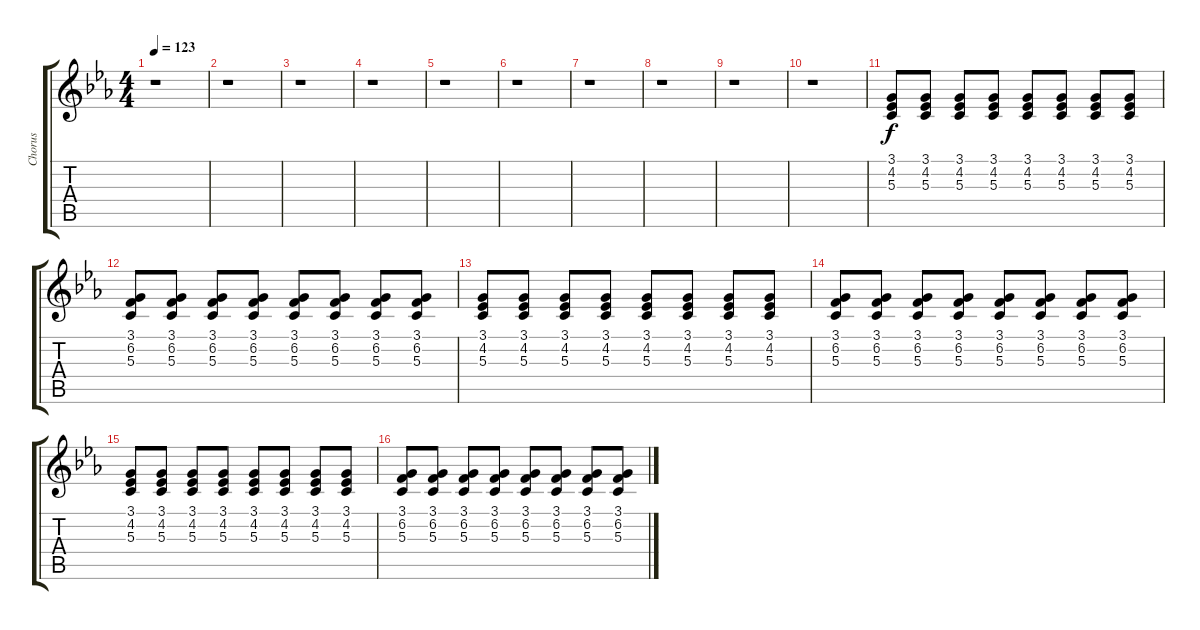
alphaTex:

\track ("Chorus" "Chorus") {instrument englishhorn}
\staff {score tabs}
\tuning (E4 B3 G3 D3 A2 E2) {hide}
\ts (4 4)
\tempo 123
\clef g2
\ks eb
r.1{dy f} |
r.1 |
r.1 |
r.1 |
r.1 |
r.1 |
r.1 |
r.1 |
r.1 |
r.1 |
(3.1 4.2 5.3).8 (3.1 4.2 5.3).8 (3.1 4.2 5.3).8 (3.1 4.2 5.3).8 (3.1 4.2 5.3).8 (3.1 4.2 5.3).8 (3.1 4.2 5.3).8 (3.1 4.2 5.3).8 |
(3.1 6.2 5.3).8 (3.1 6.2 5.3).8 (3.1 6.2 5.3).8 (3.1 6.2 5.3).8 (3.1 6.2 5.3).8 (3.1 6.2 5.3).8 (3.1 6.2 5.3).8 (3.1 6.2 5.3).8 |
(3.1 4.2 5.3).8 (3.1 4.2 5.3).8 (3.1 4.2 5.3).8 (3.1 4.2 5.3).8 (3.1 4.2 5.3).8 (3.1 4.2 5.3).8 (3.1 4.2 5.3).8 (3.1 4.2 5.3).8 |
(3.1 6.2 5.3).8 (3.1 6.2 5.3).8 (3.1 6.2 5.3).8 (3.1 6.2 5.3).8 (3.1 6.2 5.3).8 (3.1 6.2 5.3).8 (3.1 6.2 5.3).8 (3.1 6.2 5.3).8 |
(3.1 4.2 5.3).8 (3.1 4.2 5.3).8 (3.1 4.2 5.3).8 (3.1 4.2 5.3).8 (3.1 4.2 5.3).8 (3.1 4.2 5.3).8 (3.1 4.2 5.3).8 (3.1 4.2 5.3).8 |
(3.1 6.2 5.3).8 (3.1 6.2 5.3).8 (3.1 6.2 5.3).8 (3.1 6.2 5.3).8 (3.1 6.2 5.3).8 (3.1 6.2 5.3).8 (3.1 6.2 5.3).8 (3.1 6.2 5.3).8
